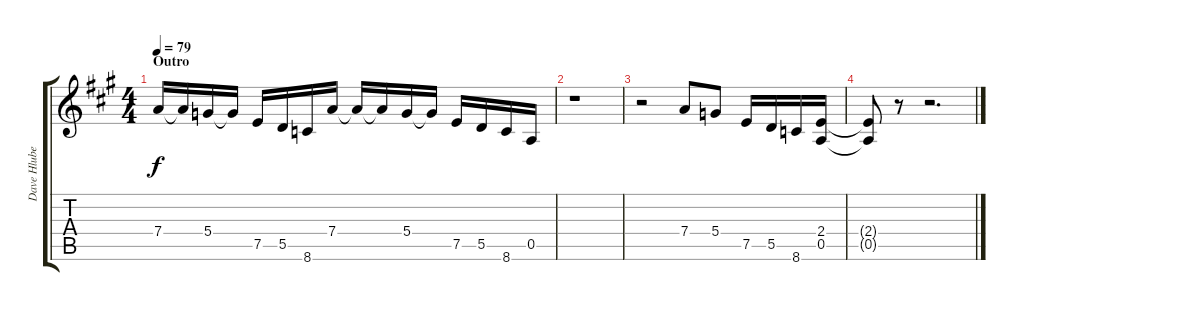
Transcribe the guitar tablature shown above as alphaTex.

\track ("Dave Hlubek Guitar" "Dave Hlube") {instrument overdrivenguitar}
\staff {score tabs}
\tuning (E4 B3 G3 D3 A2 E2) {hide}
\ts (4 4)
\section ("" "Outro")
\tempo 79
\clef g2
\ks a
7.4{t}.16{dy f} 7.4{t}.16 5.4.16 5.4{t}.16 7.5.16 5.5.16 8.6.16 7.4.16 7.4{t}.16 7.4{t}.16 5.4.16 5.4{t}.16 7.5.16 5.5.16 8.6.16 0.5.16 |
r.1 |
r.2 7.4.8 5.4.8 7.5.16 5.5.16 8.6.16 (2.4 0.5).16 |
(2.4{t} 0.5{t}).8 r.8 r.2{d}
